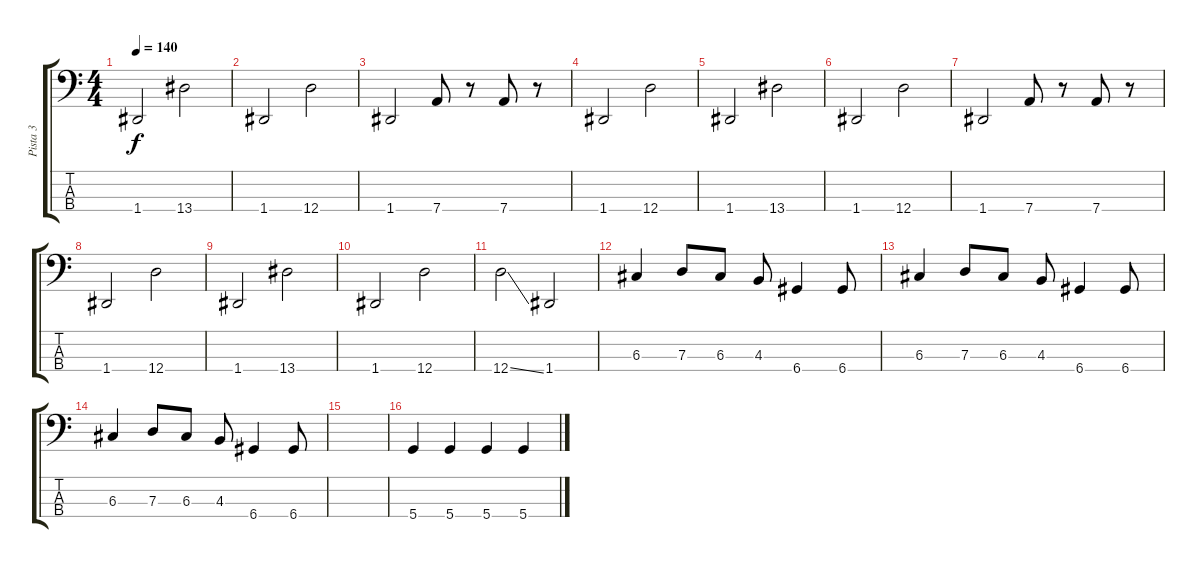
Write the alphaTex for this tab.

\track ("Pista 3" "Pista 3") {instrument synthbass2}
\staff {score tabs}
\tuning (F2 C2 G1 D1) {hide}
\ts (4 4)
\tempo 140
\clef f4
\ks c
1.4.2{dy f} 13.4.2 |
1.4.2 12.4.2 |
1.4.2 7.4.8 r.8 7.4.8 r.8 |
1.4.2 12.4.2 |
1.4.2 13.4.2 |
1.4.2 12.4.2 |
1.4.2 7.4.8 r.8 7.4.8 r.8 |
1.4.2 12.4.2 |
1.4.2 13.4.2 |
1.4.2 12.4.2 |
12.4{ss}.2 1.4.2 |
6.3.4 7.3.8 6.3.8 4.3.8 6.4.4 6.4.8 |
6.3.4 7.3.8 6.3.8 4.3.8 6.4.4 6.4.8 |
6.3.4 7.3.8 6.3.8 4.3.8 6.4.4 6.4.8 |
|
5.4.4 5.4.4 5.4.4 5.4.4
